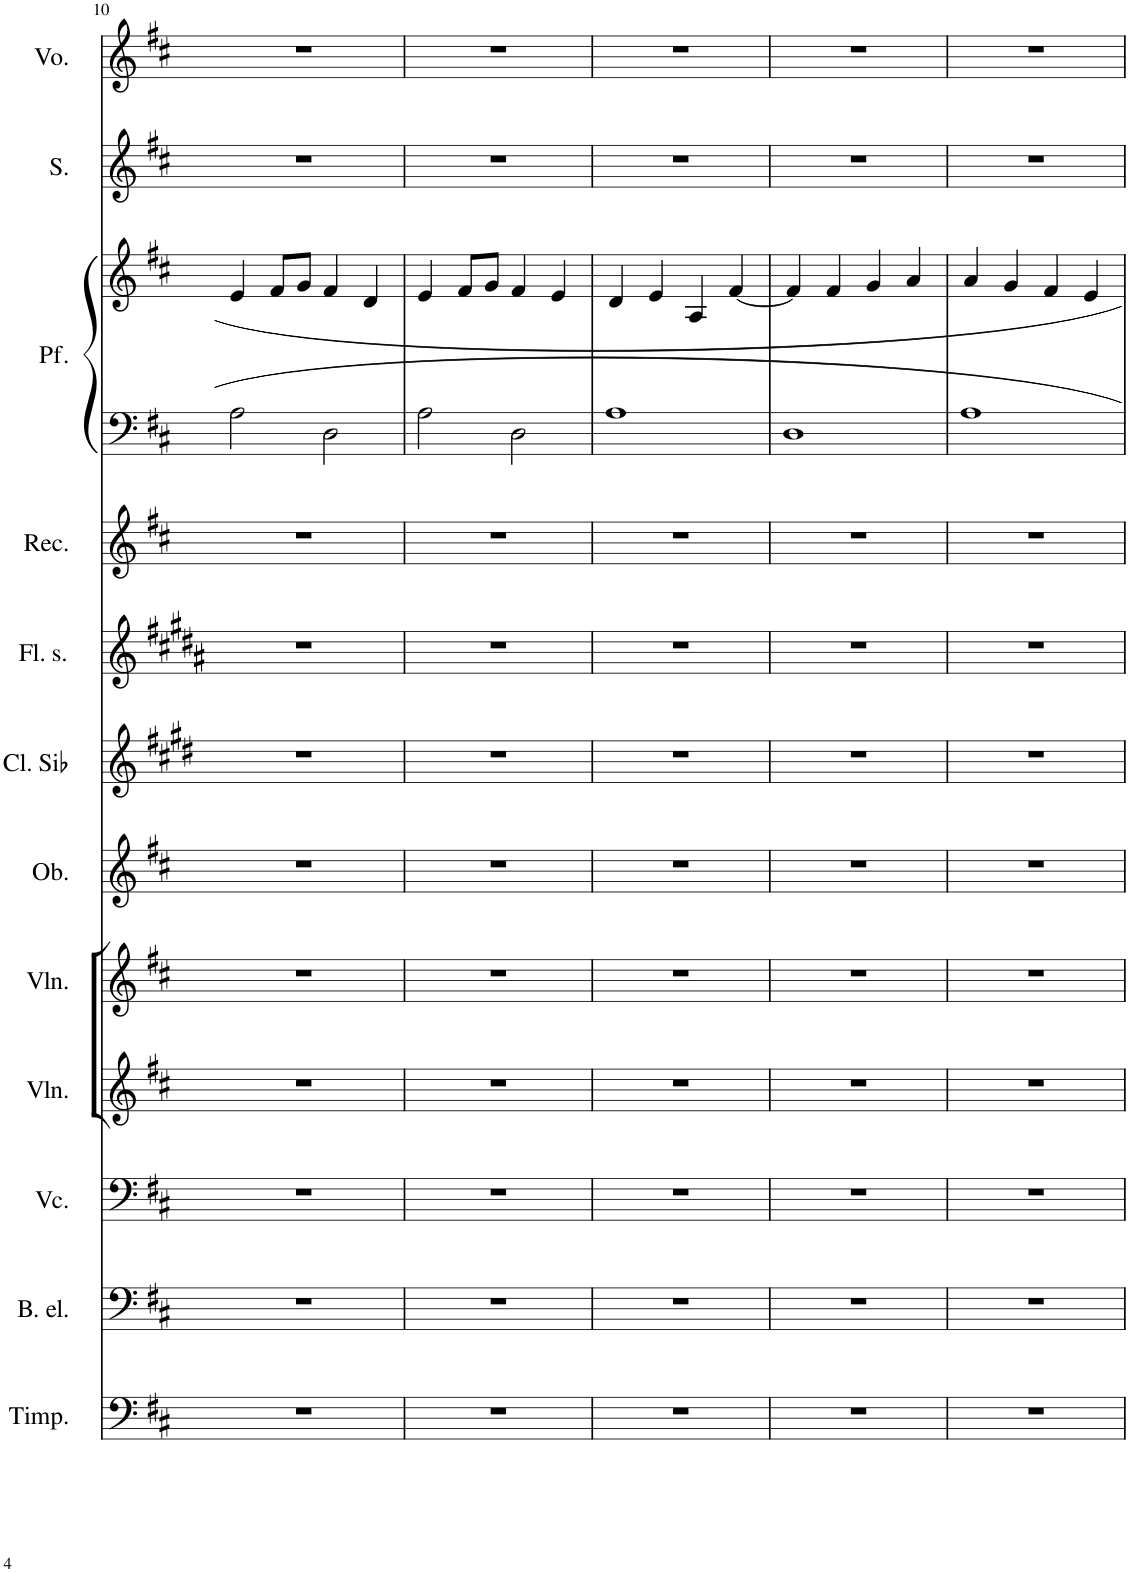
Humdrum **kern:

**kern	**kern	**kern	**kern	**kern	**kern	**kern	**kern	**kern	**kern	**kern	**kern	**kern
*part12	*part11	*part10	*part9	*part8	*part7	*part6	*part5	*part4	*part3	*part3	*part2	*part1
*staff13	*staff12	*staff11	*staff10	*staff9	*staff8	*staff7	*staff6	*staff5	*staff4	*staff3	*staff2	*staff1
*I"Timpani	*I"Basso elettrico	*I"Violoncello	*I"Violino	*I"Violino	*I"Oboe	*I"Clarinetto in Sib	*I"Flauto soprano	*I"Flauto dolce	*I"Piano	*	*I"Soprano	*I"Voce
*I'Timp.	*I'B. el.	*I'Vc.	*I'Vln.	*I'Vln.	*I'Ob.	*I'Cl. Sib	*I'Fl. s.	*	*	*	*I'S.	*I'Vo.
!!LO:PB:g=z
*clefF4	*clefF4	*clefF4	*clefG2	*clefG2	*clefG2	*clefG2	*clefG2	*clefG2	*clefF4	*clefG2	*clefG2	*clefG2
*	*Trd7c12	*	*	*	*	*Trd1c2	*Trd-2c-3	*	*	*	*	*
*k[f#c#]	*k[f#c#]	*k[f#c#]	*k[f#c#]	*k[f#c#]	*k[f#c#]	*k[f#c#g#d#]	*k[f#c#g#d#a#]	*k[f#c#]	*k[f#c#]	*k[f#c#]	*k[f#c#]	*k[f#c#]
*M4/4	*M4/4	*M4/4	*M4/4	*M4/4	*M4/4	*M4/4	*M4/4	*M4/4	*M4/4	*M4/4	*M4/4	*M4/4
*met(c)	*met(c)	*met(c)	*met(c)	*met(c)	*met(c)	*met(c)	*met(c)	*met(c)	*met(c)	*met(c)	*met(c)	*met(c)
=10	=10	=10	=10	=10	=10	=10	=10	=10	=10	=10	=10	=10
1r	1r	1r	1r	1r	1r	1r	1r	1r	2A\	4e/	1r	1r
.	.	.	.	.	.	.	.	.	.	8f#/L	.	.
.	.	.	.	.	.	.	.	.	.	8g/J	.	.
.	.	.	.	.	.	.	.	.	2D\	4f#/	.	.
.	.	.	.	.	.	.	.	.	.	4d/	.	.
=11	=11	=11	=11	=11	=11	=11	=11	=11	=11	=11	=11	=11
1r	1r	1r	1r	1r	1r	1r	1r	1r	2A\	4e/	1r	1r
.	.	.	.	.	.	.	.	.	.	8f#/L	.	.
.	.	.	.	.	.	.	.	.	.	8g/J	.	.
.	.	.	.	.	.	.	.	.	2D\	4f#/	.	.
.	.	.	.	.	.	.	.	.	.	4e/	.	.
=12	=12	=12	=12	=12	=12	=12	=12	=12	=12	=12	=12	=12
1r	1r	1r	1r	1r	1r	1r	1r	1r	1A	4d/	1r	1r
.	.	.	.	.	.	.	.	.	.	4e/	.	.
.	.	.	.	.	.	.	.	.	.	4A/	.	.
.	.	.	.	.	.	.	.	.	.	[4f#/	.	.
=13	=13	=13	=13	=13	=13	=13	=13	=13	=13	=13	=13	=13
1r	1r	1r	1r	1r	1r	1r	1r	1r	1D	4f#/]	1r	1r
.	.	.	.	.	.	.	.	.	.	4f#/	.	.
.	.	.	.	.	.	.	.	.	.	4g/	.	.
.	.	.	.	.	.	.	.	.	.	4a/	.	.
=14	=14	=14	=14	=14	=14	=14	=14	=14	=14	=14	=14	=14
1r	1r	1r	1r	1r	1r	1r	1r	1r	1A	4a/	1r	1r
.	.	.	.	.	.	.	.	.	.	4g/	.	.
.	.	.	.	.	.	.	.	.	.	4f#/	.	.
.	.	.	.	.	.	.	.	.	.	4e/	.	.
=	=	=	=	=	=	=	=	=	=	=	=	=
*-	*-	*-	*-	*-	*-	*-	*-	*-	*-	*-	*-	*-
